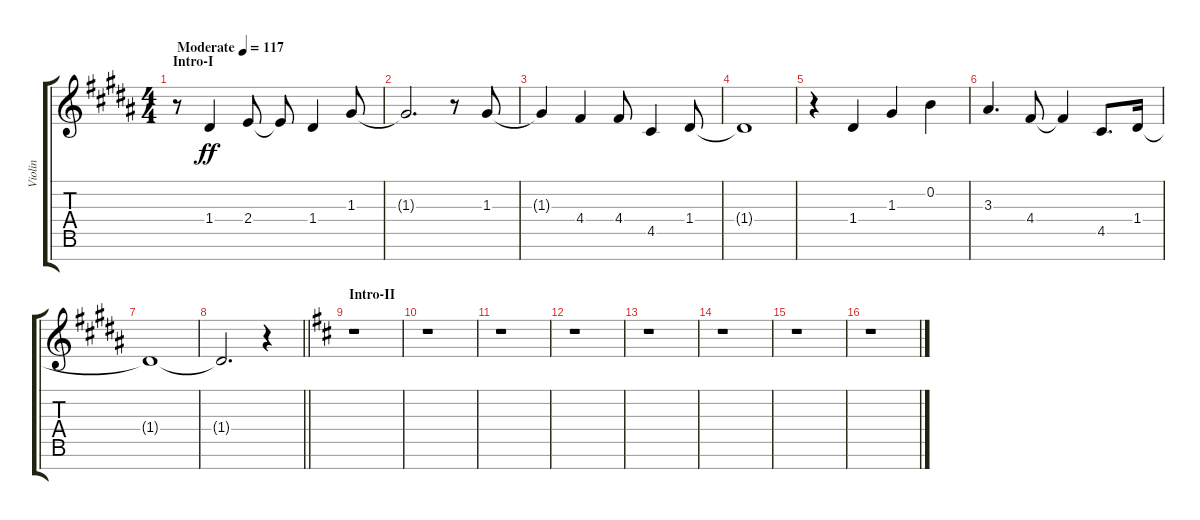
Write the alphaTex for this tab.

\track ("Violin" "Violin") {instrument violin}
\staff {score tabs}
\tuning (E5 B4 G4 D4 A3 E3 B2) {hide}
\ts (4 4)
\section ("" "Intro-I")
\tempo (117 "Moderate")
\clef g2
\ks b
r.8{dy ff instrument violin} 1.4.4 2.4.8 2.4{t}.8 1.4.4 1.3.8 |
1.3{t}.2{d} r.8 1.3.8 |
1.3{t}.4 4.4.4 4.4.8 4.5.4 1.4.8 |
1.4{t}.1 |
r.4 1.4.4 1.3.4 0.2.4 |
3.3.4{d} 4.4.8 4.4{t}.4 4.5.8{d} 1.4.16 |
1.4{t}.1 |
\barLineRight lightlight
1.4{t}.2{d} r.4 |
\section ("" "Intro-II")
\ks d
r.1 |
r.1 |
r.1 |
r.1 |
r.1 |
r.1 |
r.1 |
r.1
